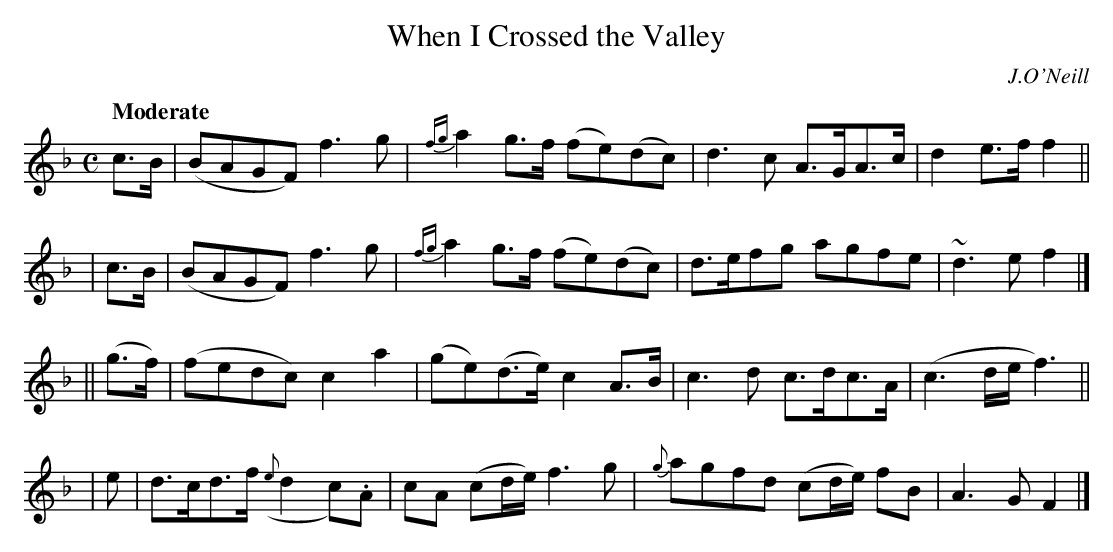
X:1
T: When I Crossed the Valley
O: J.O'Neill
Q: "Moderate"
M: C
L: 1/8
K: F
    c>B | (BAGF) f3g | {fg}a2g>f (fe)(dc) | d3c A>GA>c | d2e>f f2 ||
|   c>B | (BAGF) f3g | {fg}a2g>f (fe)(dc) | d>efg agfe | ~d3e f2 |]
|| (g>f)| (fedc) c2a2 | (ge)(d>e) c2A>B | c3d c>dc>A | (c3d/e/ f3) ||
|     e | d>cd>f ({e}d2c).A | cA (cd/e/) f3g | {g}agfd (cd/e/) fB | A3G F2 |]
